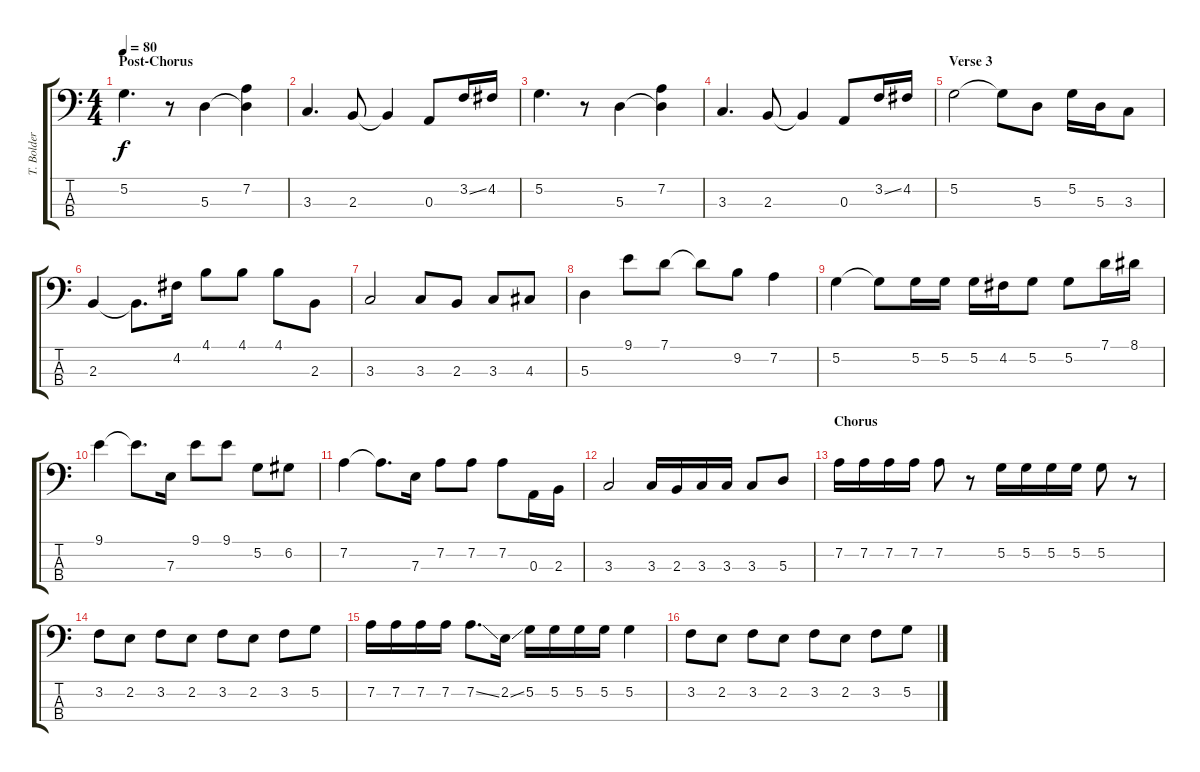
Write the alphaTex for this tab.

\track ("T. Bolder" "T. Bolder") {instrument electricbassfinger}
\staff {score tabs}
\tuning (G2 D2 A1 E1) {hide}
\ts (4 4)
\section ("" "Post-Chorus")
\tempo 80
\clef f4
\ks c
5.2.4{d dy f} r.8 5.3.4 (7.2 5.3{t}).4 |
3.3.4{d} 2.3.8 2.3{t}.4 0.3.8 3.2{ss}.16 4.2.16 |
5.2.4{d} r.8 5.3.4 (7.2 5.3{t}).4 |
3.3.4{d} 2.3.8 2.3{t}.4 0.3.8 3.2{ss}.16 4.2.16 |
\section ("" "Verse 3")
5.2.2 5.2{t}.8 5.3.8 5.2.16 5.3.16 3.3.8 |
2.3.4 2.3{t}.8{d} 4.2.16 4.1.8 4.1.8 4.1.8 2.3.8 |
3.3.2 3.3.8 2.3.8 3.3.8 4.3.8 |
5.3.4 9.1.8 7.1.8 7.1{t}.8 9.2.8 7.2.4 |
5.2.4 5.2{t}.8 5.2.16 5.2.16 5.2.16 4.2.16 5.2.8 5.2.8 7.1.16 8.1.16 |
9.1.4 9.1{t}.8{d} 7.3.16 9.1.8 9.1.8 5.2.8 6.2.8 |
7.2.4 7.2{t}.8{d} 7.3.16 7.2.8 7.2.8 7.2.8 0.3.16 2.3.16 |
3.3.2 3.3.16 2.3.16 3.3.16 3.3.16 3.3.8 5.3.8 |
\section ("" "Chorus")
7.2.16 7.2.16 7.2.16 7.2.16 7.2.8 r.8 5.2.16 5.2.16 5.2.16 5.2.16 5.2.8 r.8 |
3.2.8 2.2.8 3.2.8 2.2.8 3.2.8 2.2.8 3.2.8 5.2.8 |
7.2.16 7.2.16 7.2.16 7.2.16 7.2{ss}.8{d} 2.2{ss}.16 5.2.16 5.2.16 5.2.16 5.2.16 5.2.4 |
3.2.8 2.2.8 3.2.8 2.2.8 3.2.8 2.2.8 3.2.8 5.2.8
